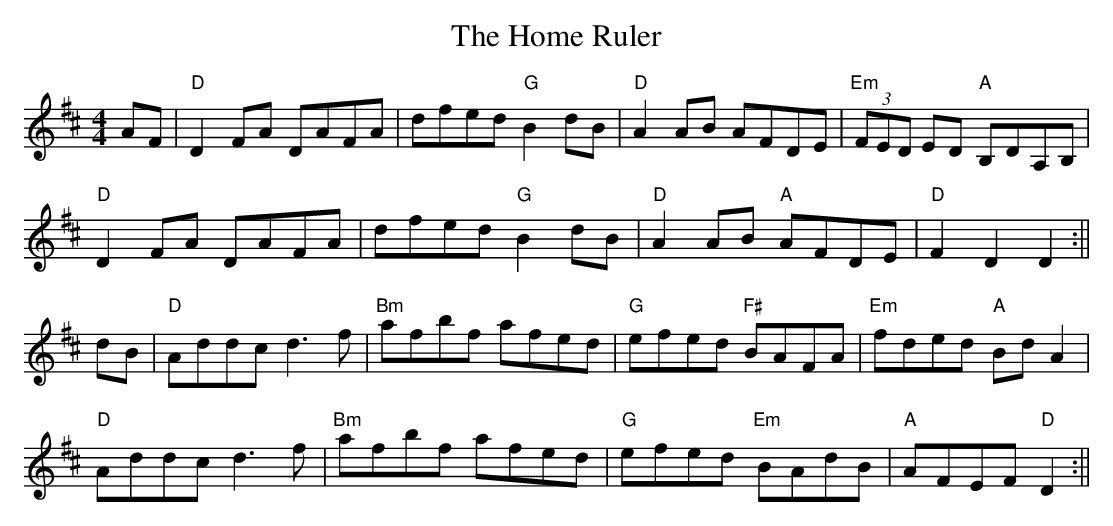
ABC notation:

X:1
T:Home Ruler, The
M:4/4
L:1/8
K:Dmaj
AF| "D"D2FA DAFA| dfed "G"B2dB| "D"A2AB AFDE| "Em"(3FED ED "A"B,DA,B,|
"D"D2FA DAFA| dfed "G"B2dB| "D"A2AB "A"AFDE| "D"F2D2 D2 :||
dB| "D"Addc d3 f| "Bm"afbf afed| "G"efed "F#"BAFA| "Em"fded "A"BdA2|
"D"Addc d3 f| "Bm"afbf afed| "G"efed "Em"BAdB| "A"AFEF "D"D2:||
